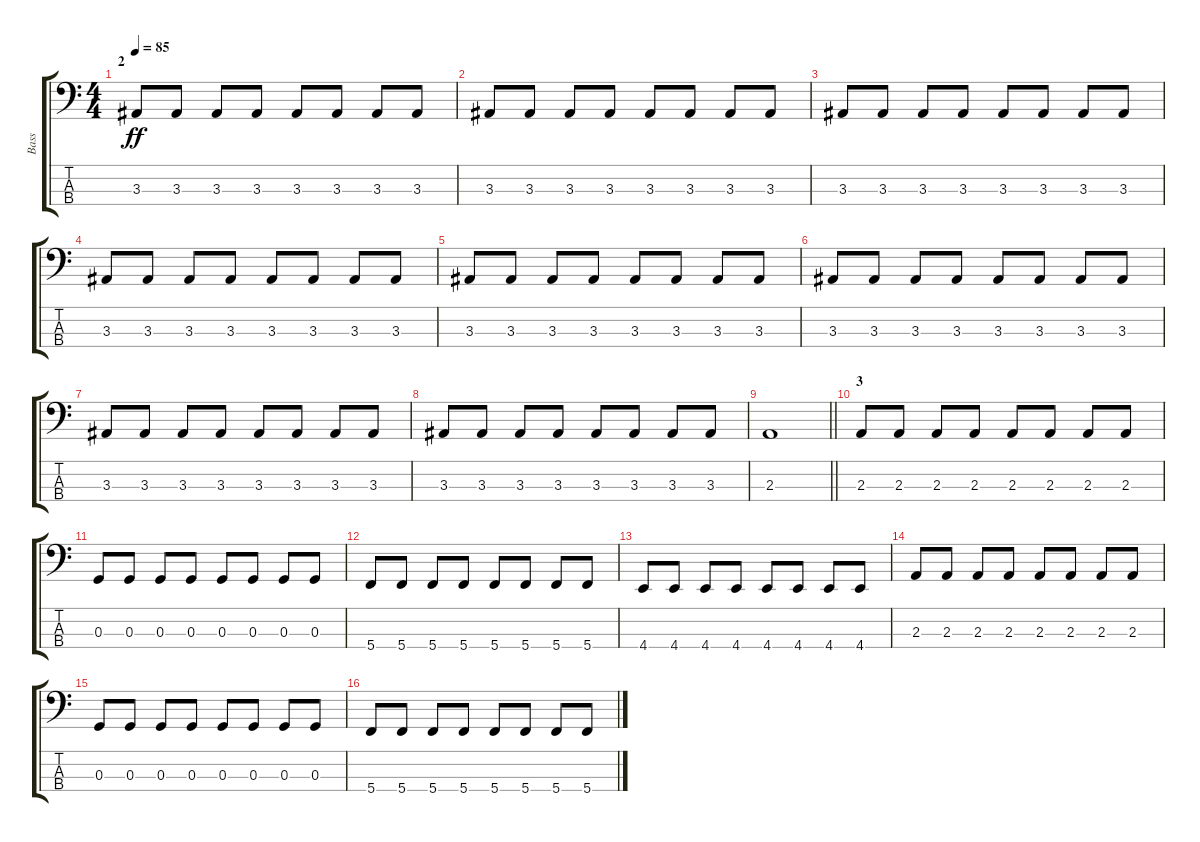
\track ("Bass" "Bass") {instrument electricbassfinger}
\staff {score tabs}
\tuning (F2 C2 G1 C1) {hide}
\ts (4 4)
\section ("" "2")
\tempo 85
\clef f4
\ks c
3.3.8{dy ff} 3.3.8 3.3.8 3.3.8 3.3.8 3.3.8 3.3.8 3.3.8 |
3.3.8 3.3.8 3.3.8 3.3.8 3.3.8 3.3.8 3.3.8 3.3.8 |
3.3.8 3.3.8 3.3.8 3.3.8 3.3.8 3.3.8 3.3.8 3.3.8 |
3.3.8 3.3.8 3.3.8 3.3.8 3.3.8 3.3.8 3.3.8 3.3.8 |
3.3.8 3.3.8 3.3.8 3.3.8 3.3.8 3.3.8 3.3.8 3.3.8 |
3.3.8 3.3.8 3.3.8 3.3.8 3.3.8 3.3.8 3.3.8 3.3.8 |
3.3.8 3.3.8 3.3.8 3.3.8 3.3.8 3.3.8 3.3.8 3.3.8 |
3.3.8 3.3.8 3.3.8 3.3.8 3.3.8 3.3.8 3.3.8 3.3.8 |
\barLineRight lightlight
2.3.1 |
\section ("" "3")
2.3.8 2.3.8 2.3.8 2.3.8 2.3.8 2.3.8 2.3.8 2.3.8 |
0.3.8 0.3.8 0.3.8 0.3.8 0.3.8 0.3.8 0.3.8 0.3.8 |
5.4.8 5.4.8 5.4.8 5.4.8 5.4.8 5.4.8 5.4.8 5.4.8 |
4.4.8 4.4.8 4.4.8 4.4.8 4.4.8 4.4.8 4.4.8 4.4.8 |
2.3.8 2.3.8 2.3.8 2.3.8 2.3.8 2.3.8 2.3.8 2.3.8 |
0.3.8 0.3.8 0.3.8 0.3.8 0.3.8 0.3.8 0.3.8 0.3.8 |
5.4.8 5.4.8 5.4.8 5.4.8 5.4.8 5.4.8 5.4.8 5.4.8
